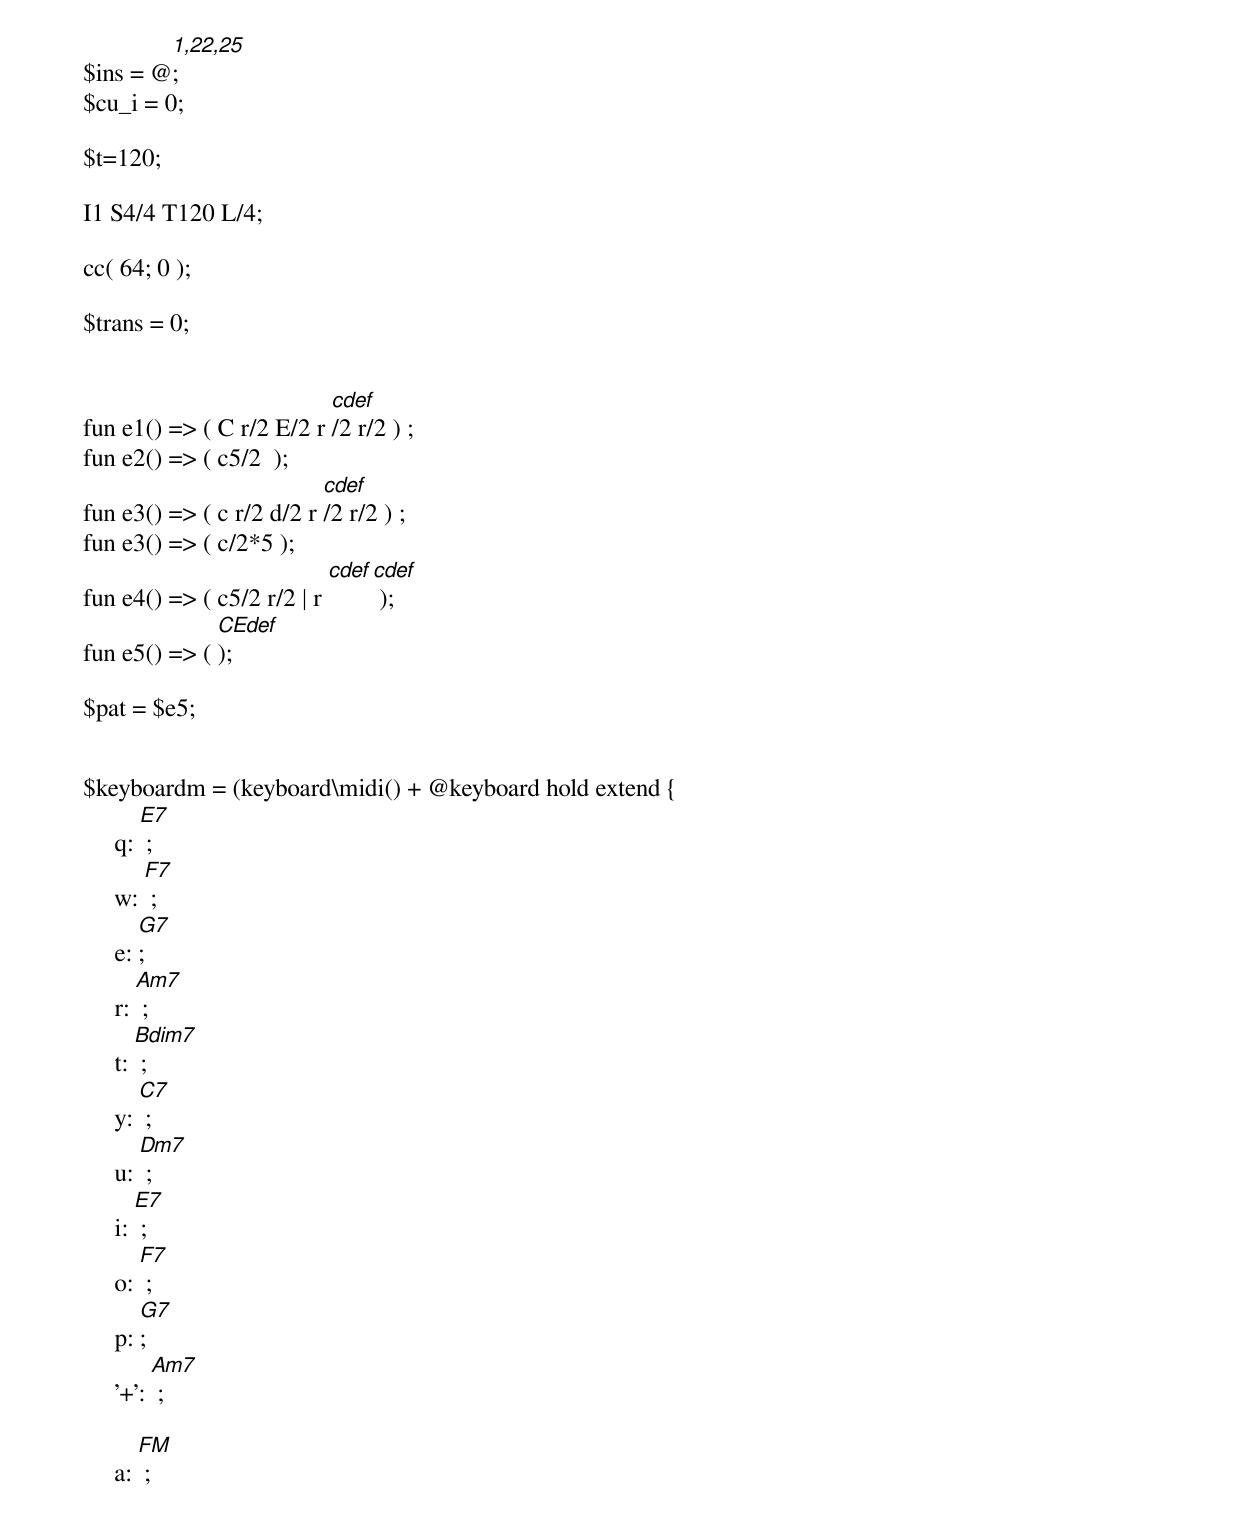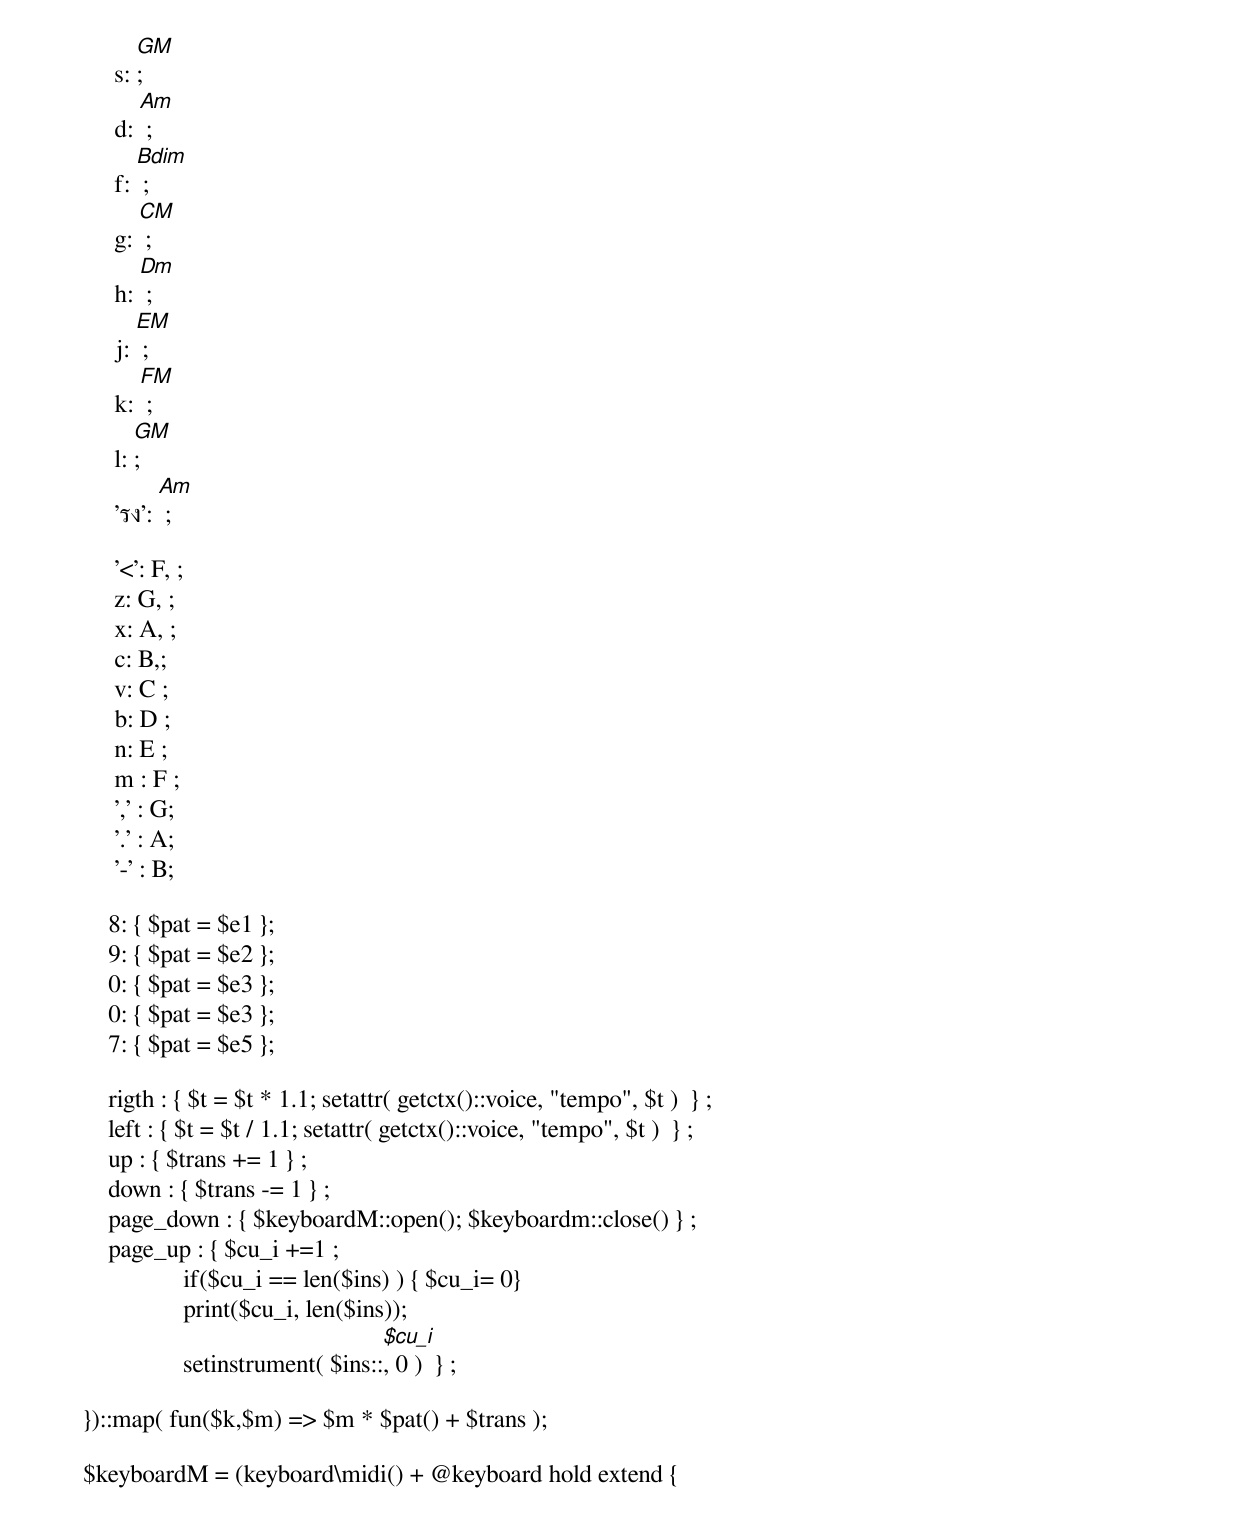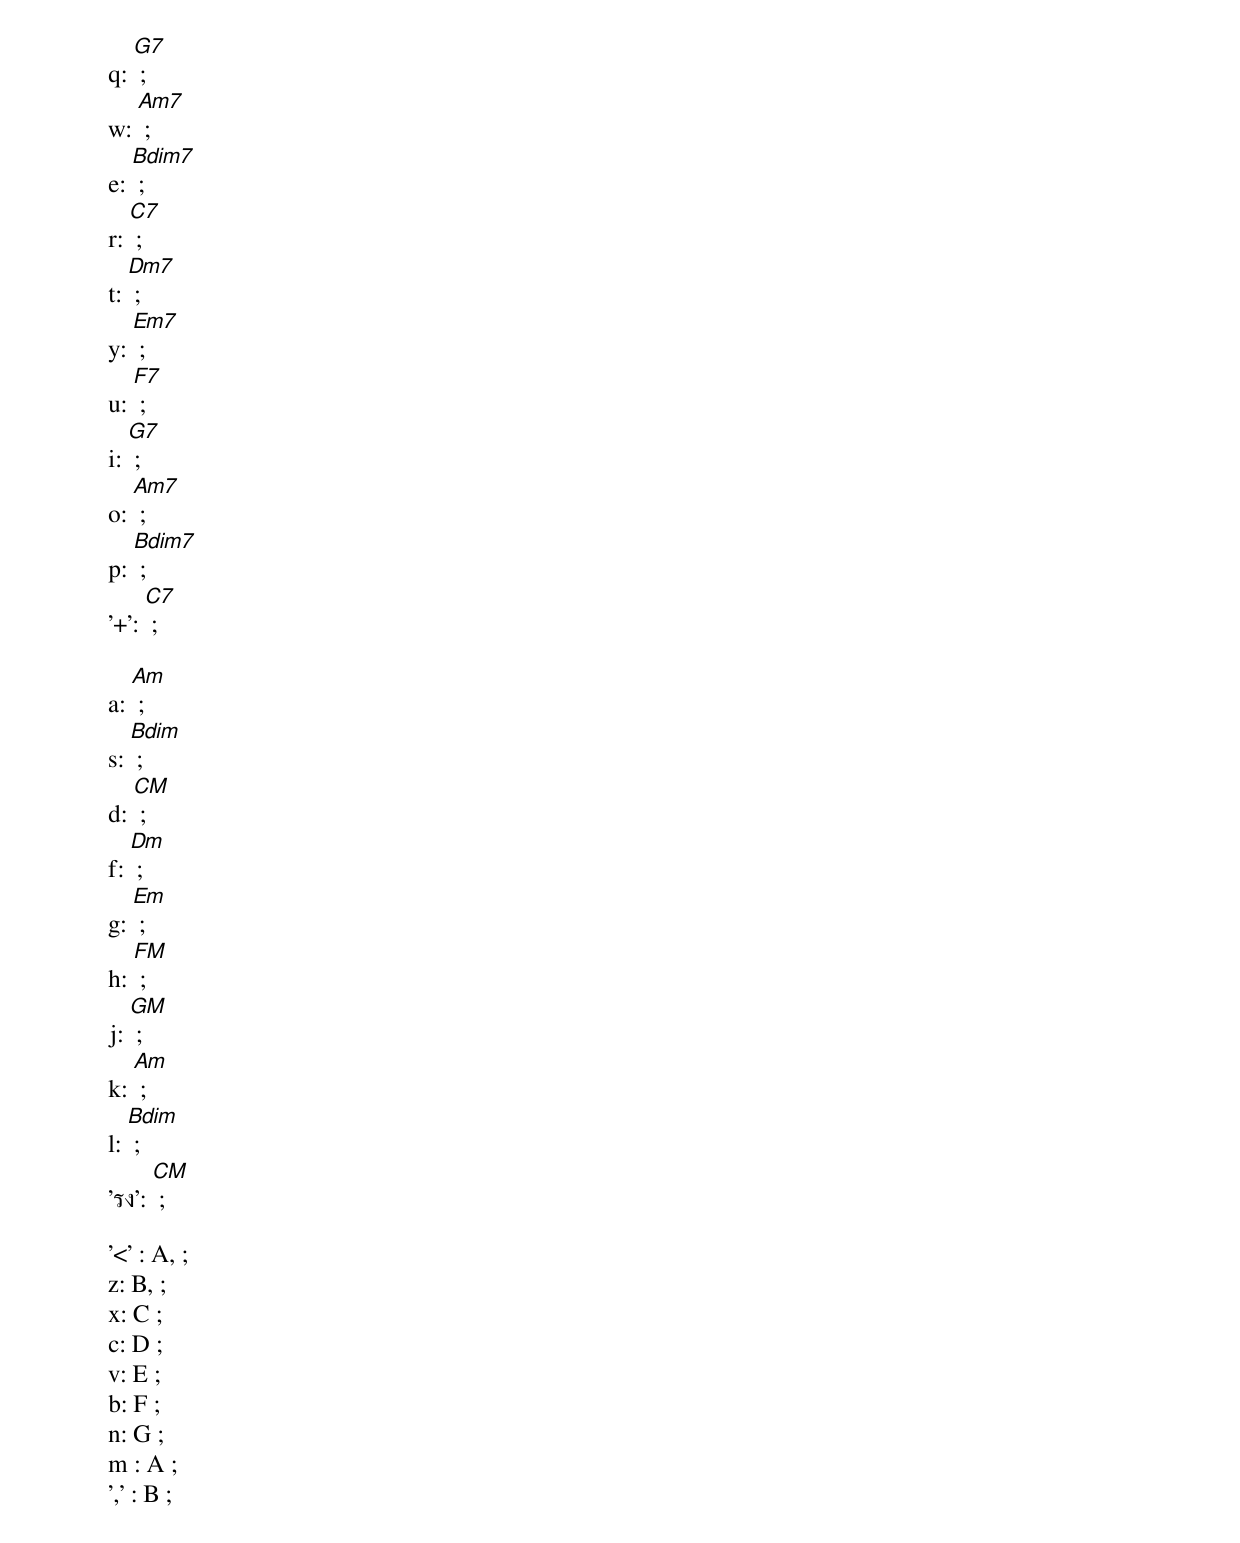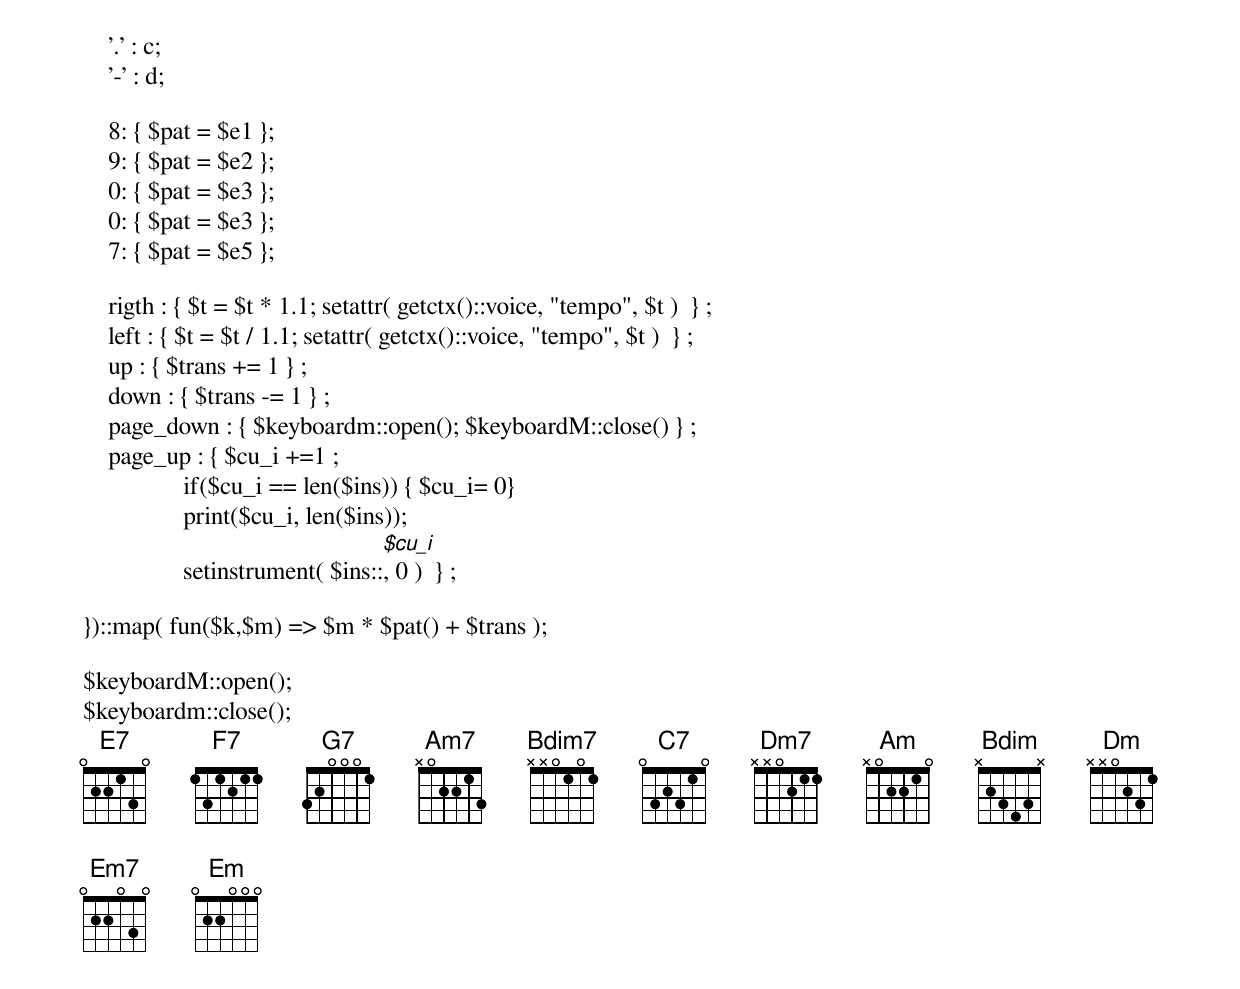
$ins = @[1,22,25];
$cu_i = 0;

$t=120;

I1 S4/4 T120 L/4;

cc( 64; 0 );

$trans = 0;


fun e1() => ( C r/2 E/2 r [cdef]/2 r/2 ) ;
fun e2() => ( c5/2  );
fun e3() => ( c r/2 d/2 r [cdef]/2 r/2 ) ;
fun e3() => ( c/2*5 );
fun e4() => ( c5/2 r/2 | r [cdef][cdef] );
fun e5() => ( [CEdef]);

$pat = $e5;


$keyboardm = (keyboard\midi() + @keyboard hold extend {
     q: [E7] ;
     w: [F7] ;
     e: [G7];
     r: [Am7] ;
     t: [Bdim7] ;
     y: [C7] ;
     u: [Dm7] ;
     i: [E7] ;
     o: [F7] ;
     p: [G7];
     '+': [Am7] ;

     a: [FM] ;
     s: [GM];
     d: [Am] ;
     f: [Bdim] ;
     g: [CM] ;
     h: [Dm] ;
     j: [EM] ;
     k: [FM] ;
     l: [GM];
     'รง': [Am] ;

     '<': F, ;
     z: G, ;
     x: A, ;
     c: B,;
     v: C ;
     b: D ;
     n: E ;
     m : F ;
     ',' : G;
     '.' : A;
     '-' : B;

    8: { $pat = $e1 };
    9: { $pat = $e2 };
    0: { $pat = $e3 };
    0: { $pat = $e3 };
    7: { $pat = $e5 };

    rigth : { $t = $t * 1.1; setattr( getctx()::voice, "tempo", $t )  } ;
    left : { $t = $t / 1.1; setattr( getctx()::voice, "tempo", $t )  } ;
    up : { $trans += 1 } ;
    down : { $trans -= 1 } ;
    page_down : { $keyboardM::open(); $keyboardm::close() } ;
    page_up : { $cu_i +=1 ;
                if($cu_i == len($ins) ) { $cu_i= 0}
                print($cu_i, len($ins));
                setinstrument( $ins::[$cu_i], 0 )  } ;

})::map( fun($k,$m) => $m * $pat() + $trans );

$keyboardM = (keyboard\midi() + @keyboard hold extend {
    q: [G7] ;
    w: [Am7] ;
    e: [Bdim7] ;
    r: [C7] ;
    t: [Dm7] ;
    y: [Em7] ;
    u: [F7] ;
    i: [G7] ;
    o: [Am7] ;
    p: [Bdim7] ;
    '+': [C7] ;

    a: [Am] ;
    s: [Bdim] ;
    d: [CM] ;
    f: [Dm] ;
    g: [Em] ;
    h: [FM] ;
    j: [GM] ;
    k: [Am] ;
    l: [Bdim] ;
    'รง': [CM] ;

    '<' : A, ;
    z: B, ;
    x: C ;
    c: D ;
    v: E ;
    b: F ;
    n: G ;
    m : A ;
    ',' : B ;
    '.' : c;
    '-' : d;

    8: { $pat = $e1 };
    9: { $pat = $e2 };
    0: { $pat = $e3 };
    0: { $pat = $e3 };
    7: { $pat = $e5 };

    rigth : { $t = $t * 1.1; setattr( getctx()::voice, "tempo", $t )  } ;
    left : { $t = $t / 1.1; setattr( getctx()::voice, "tempo", $t )  } ;
    up : { $trans += 1 } ;
    down : { $trans -= 1 } ;
    page_down : { $keyboardm::open(); $keyboardM::close() } ;
    page_up : { $cu_i +=1 ;
                if($cu_i == len($ins)) { $cu_i= 0}
                print($cu_i, len($ins));
                setinstrument( $ins::[$cu_i], 0 )  } ;

})::map( fun($k,$m) => $m * $pat() + $trans );

$keyboardM::open();
$keyboardm::close();
